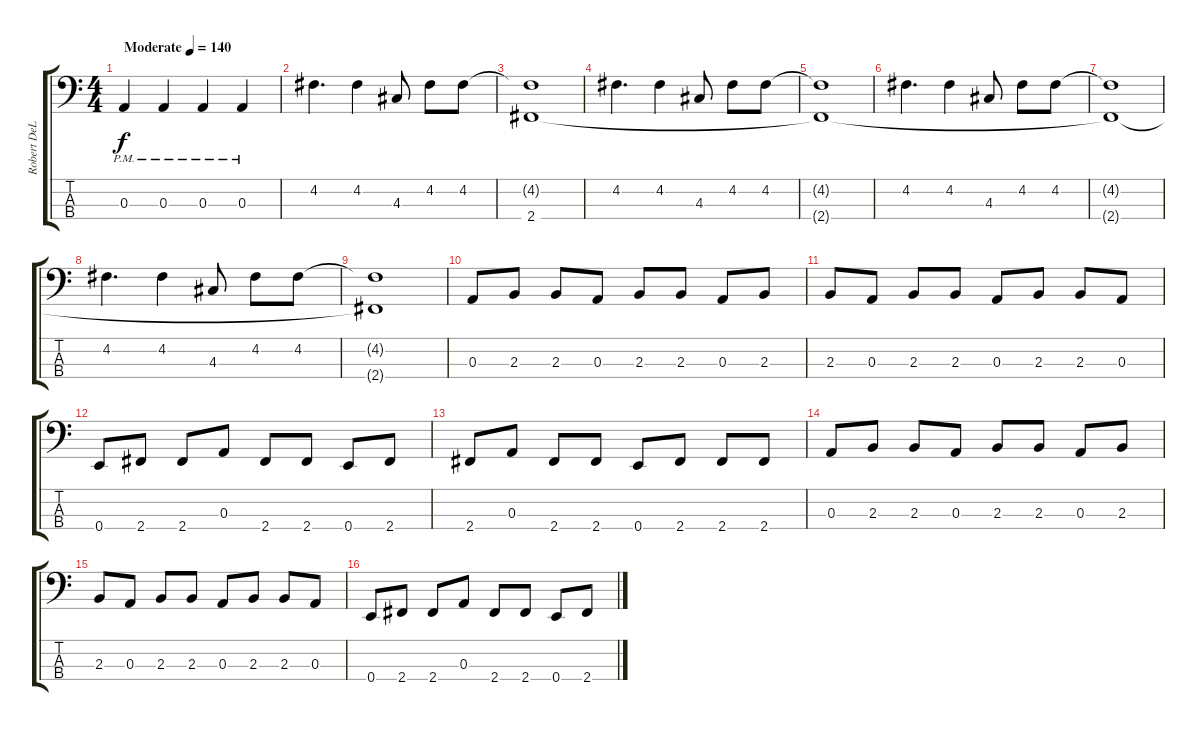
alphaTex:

\track ("Robert DeLeo" "Robert DeL") {instrument acousticbass}
\staff {score tabs}
\tuning (G2 D2 A1 E1) {hide}
\ts (4 4)
\tempo (140 "Moderate")
\clef f4
\ks c
0.3{pm}.4{dy f instrument acousticbass} 0.3{pm}.4 0.3{pm}.4 0.3{pm}.4 |
4.2.4{d} 4.2.4 4.3.8 4.2.8 4.2.8 |
(4.2{t} 2.4).1 |
4.2.4{d} 4.2.4 4.3.8 4.2.8 4.2.8 |
(4.2{t} 2.4{t}).1 |
4.2.4{d} 4.2.4 4.3.8 4.2.8 4.2.8 |
(4.2{t} 2.4{t}).1 |
4.2.4{d} 4.2.4 4.3.8 4.2.8 4.2.8 |
(4.2{t} 2.4{t}).1 |
0.3.8 2.3.8 2.3.8 0.3.8 2.3.8 2.3.8 0.3.8 2.3.8 |
2.3.8 0.3.8 2.3.8 2.3.8 0.3.8 2.3.8 2.3.8 0.3.8 |
0.4.8 2.4.8 2.4.8 0.3.8 2.4.8 2.4.8 0.4.8 2.4.8 |
2.4.8 0.3.8 2.4.8 2.4.8 0.4.8 2.4.8 2.4.8 2.4.8 |
0.3.8 2.3.8 2.3.8 0.3.8 2.3.8 2.3.8 0.3.8 2.3.8 |
2.3.8 0.3.8 2.3.8 2.3.8 0.3.8 2.3.8 2.3.8 0.3.8 |
0.4.8 2.4.8 2.4.8 0.3.8 2.4.8 2.4.8 0.4.8 2.4.8
